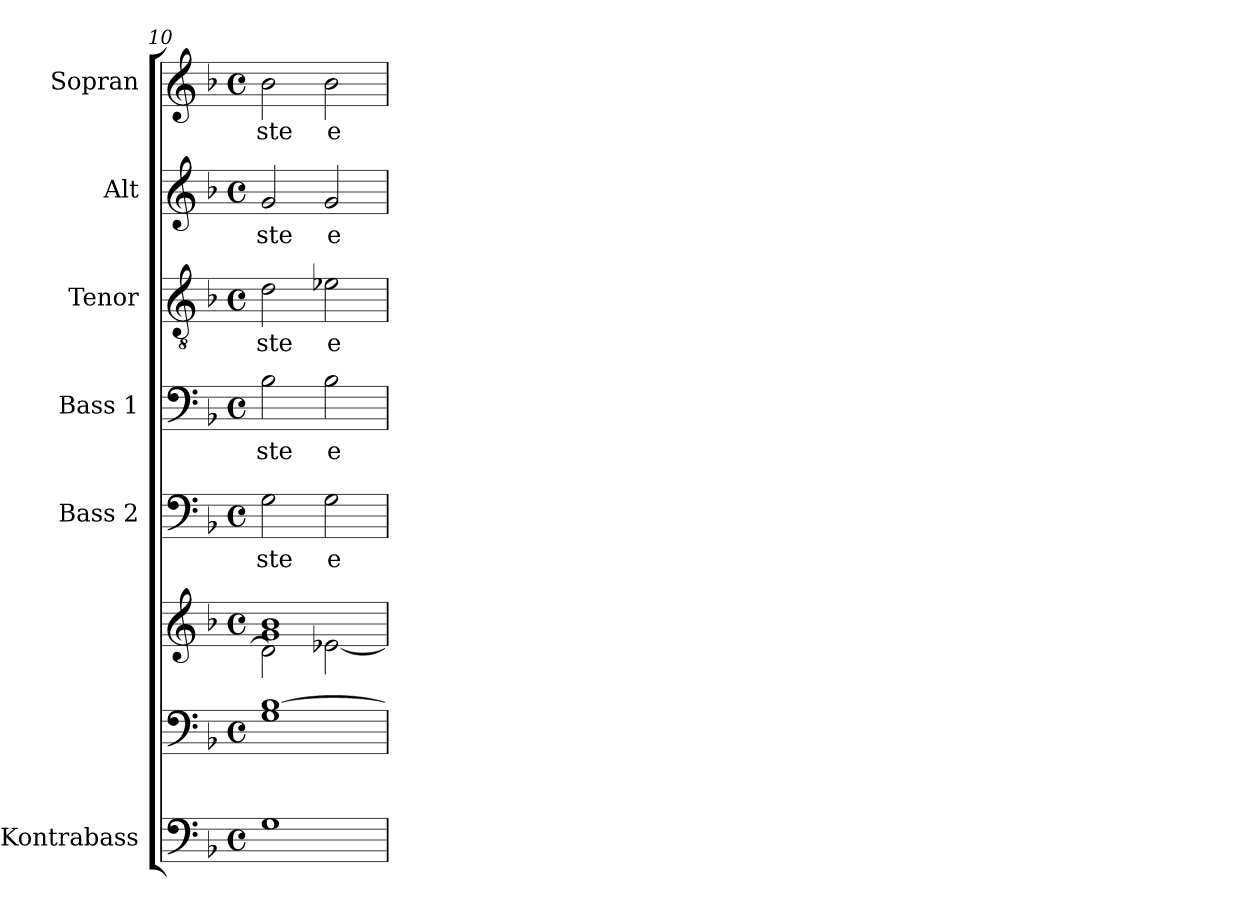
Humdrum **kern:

**kern	**kern	**kern	**kern	**text	**kern	**text	**kern	**text	**kern	**text	**kern	**text
*part7	*part6	*part6	*part5	*part5	*part4	*part4	*part3	*part3	*part2	*part2	*part1	*part1
*staff8	*staff7	*staff6	*staff5	*staff5	*staff4	*staff4	*staff3	*staff3	*staff2	*staff2	*staff1	*staff1
*I"Kontrabass	*	*	*I"Bass 2	*	*I"Bass 1	*	*I"Tenor	*	*I"Alt	*	*I"Sopran	*
*I'Kb.	*	*	*I'B. 2	*	*I'B. 1	*	*I'T.	*	*I'A.	*	*I'S.	*
*clefF4	*clefF4	*clefG2	*clefF4	*	*clefF4	*	*clefGv2	*	*clefG2	*	*clefG2	*
*ITrd7c12	*	*	*	*	*	*	*	*	*	*	*	*
*k[b-]	*k[b-]	*k[b-]	*k[b-]	*	*k[b-]	*	*k[b-]	*	*k[b-]	*	*k[b-]	*
*F:	*F:	*F:	*F:	*	*F:	*	*F:	*	*F:	*	*F:	*
*M4/4	*M4/4	*M4/4	*M4/4	*	*M4/4	*	*M4/4	*	*M4/4	*	*M4/4	*
*met(c)	*met(c)	*met(c)	*met(c)	*	*met(c)	*	*met(c)	*	*met(c)	*	*met(c)	*
=10	=10	=10	=10	=10	=10	=10	=10	=10	=10	=10	=10	=10
*	*^	*^	*	*	*	*	*	*	*	*	*	*
!	!	!	!	!	!	!LO:LY:b	!	!LO:LY:b	!	!LO:LY:b	!	!LO:LY:b	!	!LO:LY:b
1GG	[>1B-	1G	1g 1b-	2d\]	2G\	-ste	2B-\	-ste	2d\	-ste	2g/	-ste	2b-\	-ste
!	!	!	!	!	!	!LO:LY:b	!	!LO:LY:b	!	!LO:LY:b	!	!LO:LY:b	!	!LO:LY:b
.	.	.	.	[<2e-X\	2G\	e-	2B-\	e-	2e-X\	e-	2g/	e-	2b-\	e-
*	*v	*v	*	*	*	*	*	*	*	*	*	*	*	*
*	*	*v	*v	*	*	*	*	*	*	*	*	*	*
=	=	=	=	=	=	=	=	=	=	=	=	=
*-	*-	*-	*-	*-	*-	*-	*-	*-	*-	*-	*-	*-
